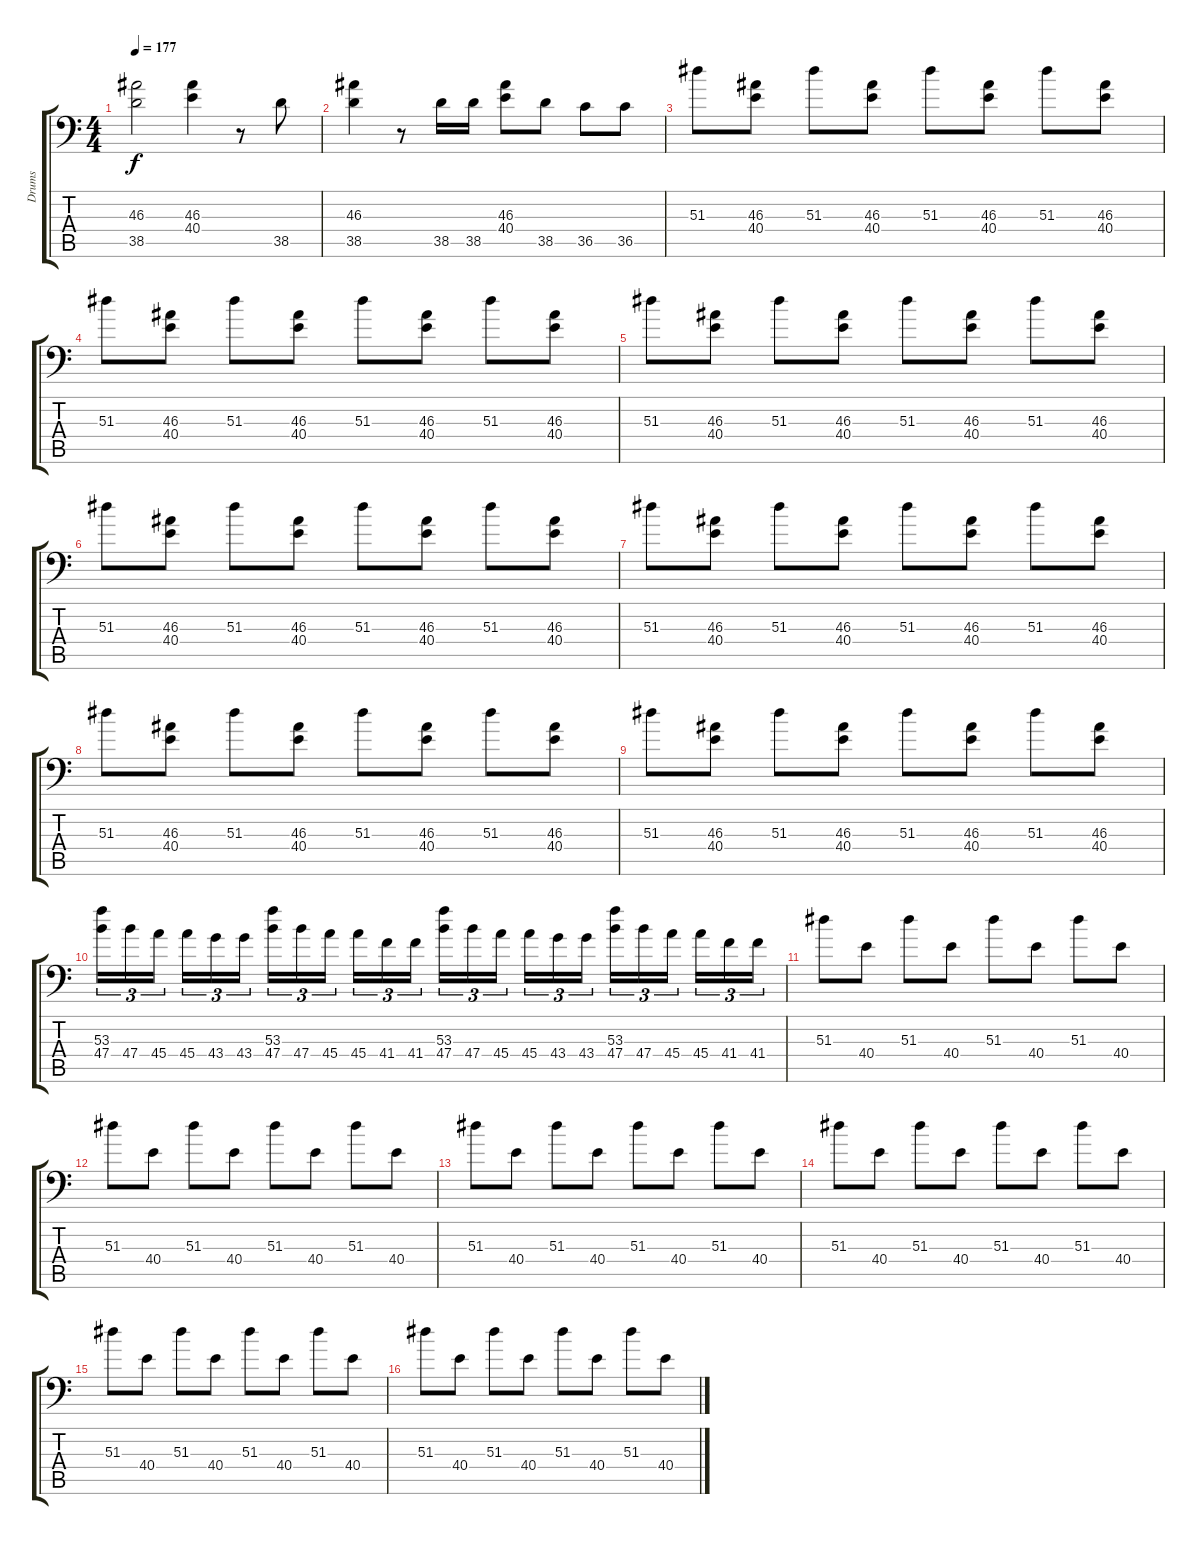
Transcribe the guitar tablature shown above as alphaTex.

\track ("Drums" "Drums") {instrument acousticgrandpiano}
\staff {score tabs}
\tuning (C-1 C-1 C-1 C-1 C-1 C-1) {hide}
\ts (4 4)
\tempo 177
\clef f4
\ks c
(46.3 38.5).2{dy f} (46.3 40.4).4 r.8 38.5.8 |
(46.3 38.5).4 r.8 38.5.16 38.5.16 (46.3 40.4).8 38.5.8 36.5.8 36.5.8 |
51.3.8 (46.3 40.4).8 51.3.8 (46.3 40.4).8 51.3.8 (46.3 40.4).8 51.3.8 (46.3 40.4).8 |
51.3.8 (46.3 40.4).8 51.3.8 (46.3 40.4).8 51.3.8 (46.3 40.4).8 51.3.8 (46.3 40.4).8 |
51.3.8 (46.3 40.4).8 51.3.8 (46.3 40.4).8 51.3.8 (46.3 40.4).8 51.3.8 (46.3 40.4).8 |
51.3.8 (46.3 40.4).8 51.3.8 (46.3 40.4).8 51.3.8 (46.3 40.4).8 51.3.8 (46.3 40.4).8 |
51.3.8 (46.3 40.4).8 51.3.8 (46.3 40.4).8 51.3.8 (46.3 40.4).8 51.3.8 (46.3 40.4).8 |
51.3.8 (46.3 40.4).8 51.3.8 (46.3 40.4).8 51.3.8 (46.3 40.4).8 51.3.8 (46.3 40.4).8 |
51.3.8 (46.3 40.4).8 51.3.8 (46.3 40.4).8 51.3.8 (46.3 40.4).8 51.3.8 (46.3 40.4).8 |
(53.3 47.4).16{tu (3 2)} 47.4.16{tu (3 2)} 45.4.16{tu (3 2)} 45.4.16{tu (3 2)} 43.4.16{tu (3 2)} 43.4.16{tu (3 2)} (53.3 47.4).16{tu (3 2)} 47.4.16{tu (3 2)} 45.4.16{tu (3 2)} 45.4.16{tu (3 2)} 41.4.16{tu (3 2)} 41.4.16{tu (3 2)} (53.3 47.4).16{tu (3 2)} 47.4.16{tu (3 2)} 45.4.16{tu (3 2)} 45.4.16{tu (3 2)} 43.4.16{tu (3 2)} 43.4.16{tu (3 2)} (53.3 47.4).16{tu (3 2)} 47.4.16{tu (3 2)} 45.4.16{tu (3 2)} 45.4.16{tu (3 2)} 41.4.16{tu (3 2)} 41.4.16{tu (3 2)} |
51.3.8 40.4.8 51.3.8 40.4.8 51.3.8 40.4.8 51.3.8 40.4.8 |
51.3.8 40.4.8 51.3.8 40.4.8 51.3.8 40.4.8 51.3.8 40.4.8 |
51.3.8 40.4.8 51.3.8 40.4.8 51.3.8 40.4.8 51.3.8 40.4.8 |
51.3.8 40.4.8 51.3.8 40.4.8 51.3.8 40.4.8 51.3.8 40.4.8 |
51.3.8 40.4.8 51.3.8 40.4.8 51.3.8 40.4.8 51.3.8 40.4.8 |
51.3.8 40.4.8 51.3.8 40.4.8 51.3.8 40.4.8 51.3.8 40.4.8
